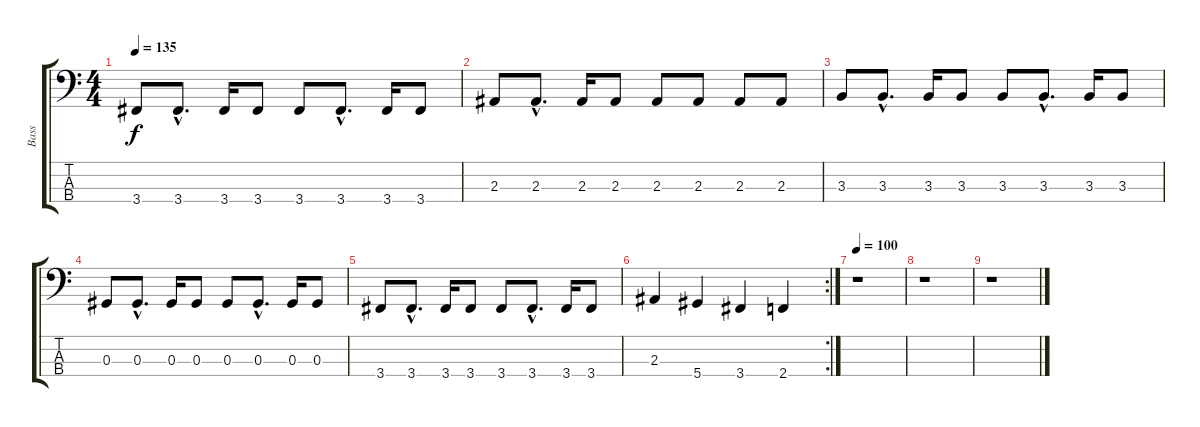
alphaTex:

\track ("Bass" "Bass") {instrument acousticbass}
\staff {score tabs}
\tuning (Gb2 Db2 Ab1 Eb1) {hide}
\ts (4 4)
\tempo 135
\clef f4
\ks c
3.4.8{dy f} 3.4{hac}.8{d} 3.4.16 3.4.8 3.4.8 3.4{hac}.8{d} 3.4.16 3.4.8 |
2.3.8 2.3{hac}.8{d} 2.3.16 2.3.8 2.3.8 2.3.8 2.3.8 2.3.8 |
3.3.8 3.3{hac}.8{d} 3.3.16 3.3.8 3.3.8 3.3{hac}.8{d} 3.3.16 3.3.8 |
0.3.8 0.3{hac}.8{d} 0.3.16 0.3.8 0.3.8 0.3{hac}.8{d} 0.3.16 0.3.8 |
3.4.8 3.4{hac}.8{d} 3.4.16 3.4.8 3.4.8 3.4{hac}.8{d} 3.4.16 3.4.8 |
\rc 2
2.3.4 5.4.4 3.4.4 2.4.4 |
\tempo 100
r.1 |
r.1 |
r.1
